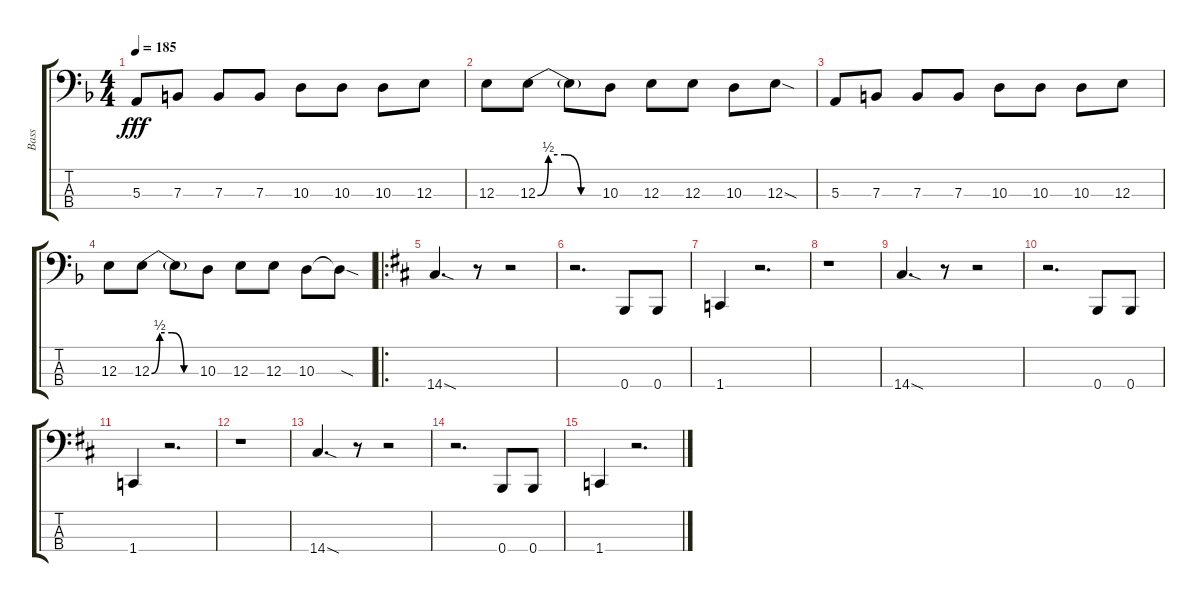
\track ("Bass" "Bass") {instrument electricbassfinger}
\staff {score tabs}
\tuning (D2 A1 E1 B0) {hide}
\ts (4 4)
\tempo 185
\clef f4
\ks f
5.3.8{dy fff} 7.3.8 7.3.8 7.3.8 10.3.8 10.3.8 10.3.8 12.3.8 |
12.3.8 12.3{be (custom 0 0 10 2 25 2 40 0 60 0)}.8 12.3{t}.8 10.3.8 12.3.8 12.3.8 10.3.8 12.3{sod}.8 |
5.3.8 7.3.8 7.3.8 7.3.8 10.3.8 10.3.8 10.3.8 12.3.8 |
12.3.8 12.3{be (custom 0 0 10 2 25 2 40 0 60 0)}.8 12.3{t}.8 10.3.8 12.3.8 12.3.8 10.3.8 10.3{sod t}.8 |
\ro
\ks d
14.4{sod}.4{d} r.8 r.2 |
r.2{d} 0.4.8 0.4.8 |
1.4.4 r.2{d} |
r.1 |
14.4{sod}.4{d} r.8 r.2 |
r.2{d} 0.4.8 0.4.8 |
1.4.4 r.2{d} |
r.1 |
14.4{sod}.4{d} r.8 r.2 |
r.2{d} 0.4.8 0.4.8 |
1.4.4 r.2{d}
